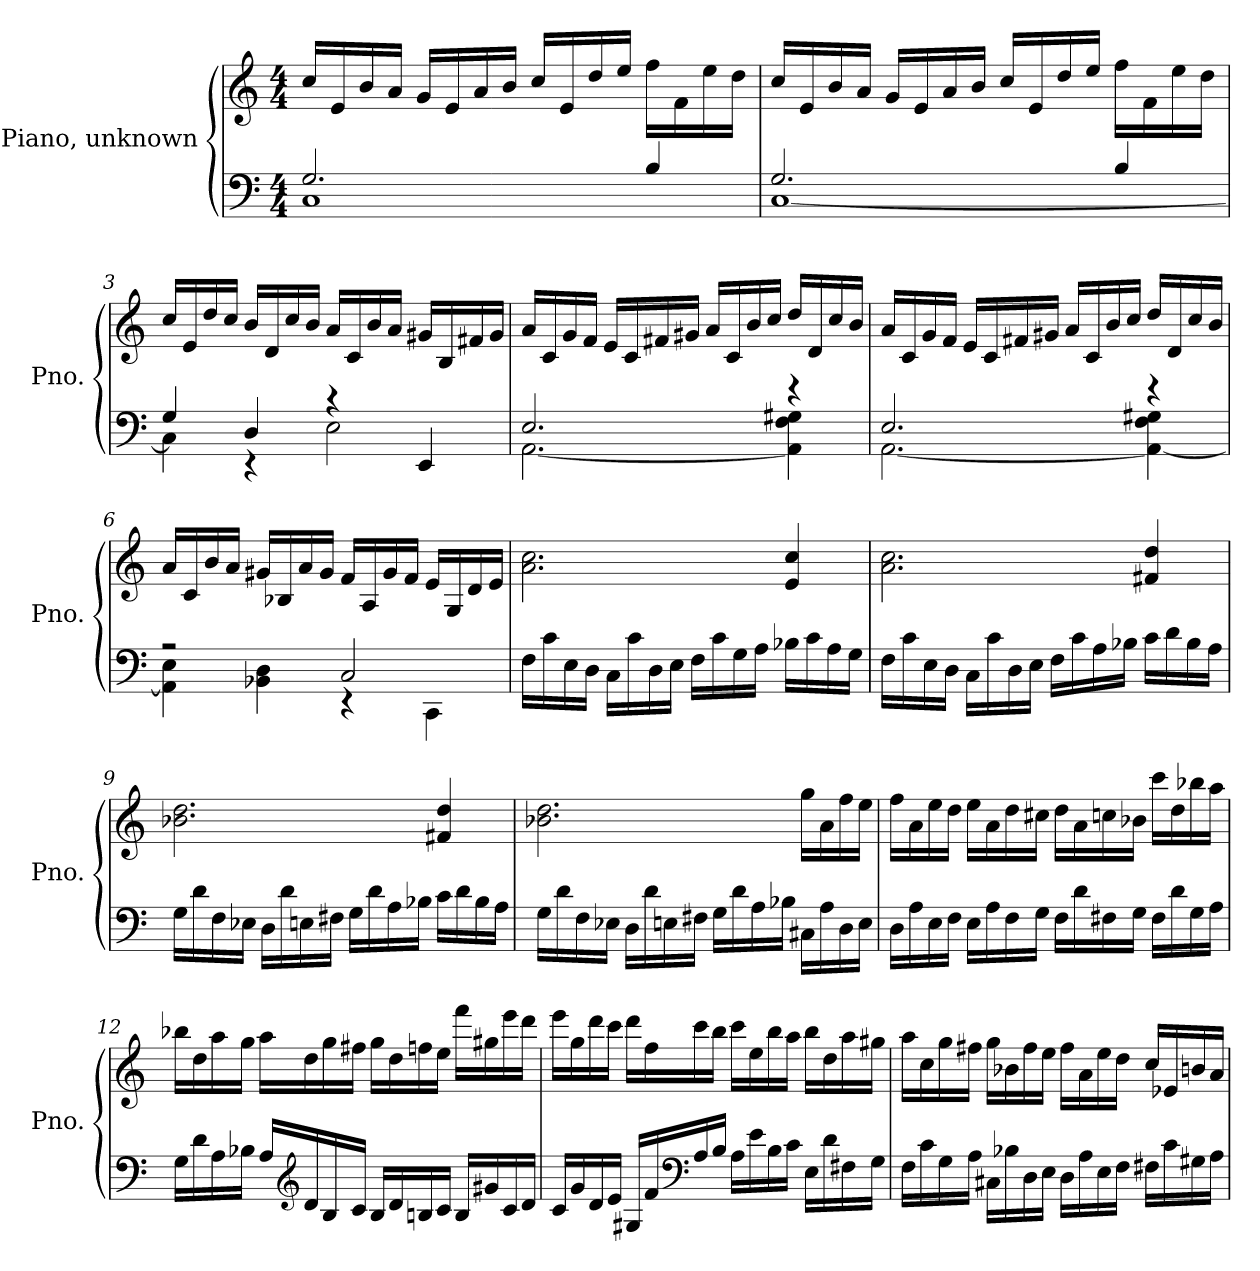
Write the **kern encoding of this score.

**kern	**kern
*part1	*part1
*staff2	*staff1
*I"Piano, unknown	*
*I'Pno.	*
*clefF4	*clefG2
*k[]	*k[]
*M4/4	*M4/4
*MM120	*MM120
=1	=1
*^	*
2.G/	1C	16cc/LL
.	.	16e/
.	.	16b/
.	.	16a/JJ
.	.	16g/LL
.	.	16e/
.	.	16a/
.	.	16b/JJ
.	.	16cc/LL
.	.	16e/
.	.	16dd/
.	.	16ee/JJ
4B/	.	16ff\LL
.	.	16f\
.	.	16ee\
.	.	16dd\JJ
=2	=2	=2
2.G/	[1C	16cc/LL
.	.	16e/
.	.	16b/
.	.	16a/JJ
.	.	16g/LL
.	.	16e/
.	.	16a/
.	.	16b/JJ
.	.	16cc/LL
.	.	16e/
.	.	16dd/
.	.	16ee/JJ
4B/	.	16ff\LL
.	.	16f\
.	.	16ee\
.	.	16dd\JJ
!!LO:LB:g=z
=3	=3	=3
4G/	4C\]	16cc/LL
.	.	16e/
.	.	16dd/
.	.	16cc/JJ
4D/	4r	16b/LL
.	.	16d/
.	.	16cc/
.	.	16b/JJ
4r	2E\	16a/LL
.	.	16c/
.	.	16b/
.	.	16a/JJ
4EE/	.	16g#X/LL
.	.	16B/
.	.	16f#X/
.	.	16g#/JJ
=4	=4	=4
2.E/	[2.AA\	16a/LL
.	.	16c/
.	.	16g/
.	.	16f/JJ
.	.	16e/LL
.	.	16c/
.	.	16f#X/
.	.	16g#X/JJ
.	.	16a/LL
.	.	16c/
.	.	16b/
.	.	16cc/JJ
4r	4AA\] 4F\ 4G#X\	16dd/LL
.	.	16d/
.	.	16cc/
.	.	16b/JJ
!!LO:LB:g=z
=5	=5	=5
2.E/	[2.AA\	16a/LL
.	.	16c/
.	.	16g/
.	.	16f/JJ
.	.	16e/LL
.	.	16c/
.	.	16f#X/
.	.	16g#X/JJ
.	.	16a/LL
.	.	16c/
.	.	16b/
.	.	16cc/JJ
4r	4AA\_ 4F\ 4G#X\	16dd/LL
.	.	16d/
.	.	16cc/
.	.	16b/JJ
=6	=6	=6
2r	4AA\] 4E\	16a/LL
.	.	16c/
.	.	16b/
.	.	16a/JJ
.	4BB-X\ 4D\	16g#X/LL
.	.	16B-X/
.	.	16a/
.	.	16g#/JJ
2C/	4r	16f/LL
.	.	16A/
.	.	16g#/
.	.	16f/JJ
.	4CC\	16e/LL
.	.	16G/
.	.	16d/
.	.	16e/JJ
*v	*v	*
!!LO:LB:g=z
=7	=7
16F\LL	2.a\ 2.cc\
16c\	.
16E\	.
16D\JJ	.
16C\LL	.
16c\	.
16D\	.
16E\JJ	.
16F\LL	.
16c\	.
16G\	.
16A\JJ	.
16B-X\LL	4e/ 4cc/
16c\	.
16A\	.
16G\JJ	.
=8	=8
16F\LL	2.a\ 2.cc\
16c\	.
16E\	.
16D\JJ	.
16C\LL	.
16c\	.
16D\	.
16E\JJ	.
16F\LL	.
16c\	.
16A\	.
16B-X\JJ	.
16c\LL	4f#X/ 4dd/
16d\	.
16B-\	.
16A\JJ	.
!!LO:LB:g=z
=9	=9
16G\LL	2.b-X\ 2.dd\
16d\	.
16F\	.
16E-X\JJ	.
16D\LL	.
16d\	.
16En\	.
16F#X\JJ	.
16G\LL	.
16d\	.
16A\	.
16B-X\JJ	.
16c\LL	4f#X/ 4dd/
16d\	.
16B-\	.
16A\JJ	.
=10	=10
16G\LL	2.b-X\ 2.dd\
16d\	.
16F\	.
16E-X\JJ	.
16D\LL	.
16d\	.
16En\	.
16F#X\JJ	.
16G\LL	.
16d\	.
16A\	.
16B-X\JJ	.
16C#X\LL	16gg\LL
16A\	16a\
16D\	16ff\
16E\JJ	16ee\JJ
!!LO:LB:g=z
=11	=11
16D\LL	16ff\LL
16A\	16a\
16E\	16ee\
16F\JJ	16dd\JJ
16E\LL	16ee\LL
16A\	16a\
16F\	16dd\
16G\JJ	16cc#X\JJ
16F\LL	16dd\LL
16d\	16a\
16F#X\	16ccn\
16G\JJ	16b-X\JJ
16F#\LL	16ccc\LL
16d\	16dd\
16G\	16bb-X\
16A\JJ	16aa\JJ
=12	=12
16G\LL	16bb-X\LL
16d\	16dd\
16A\	16aa\
16B-X\JJ	16gg\JJ
16A/LL	16aa\LL
*clefG2	*
16d/	16dd\
16B-/	16gg\
16c/JJ	16ff#X\JJ
16B-/LL	16gg\LL
16d/	16dd\
16Bn/	16ffn\
16c/JJ	16ee\JJ
16B/LL	16fff\LL
16g#X/	16gg#X\
16c/	16eee\
16d/JJ	16ddd\JJ
!!LO:PB:g=z
=13	=13
16c/LL	16eee\LL
16g/	16gg\
16d/	16ddd\
16e/JJ	16ccc\JJ
16G#X/LL	16ddd\LL
16f/	16ff\
*clefF4	*
16A/	16ccc\
16B/JJ	16bb\JJ
16A\LL	16ccc\LL
16e\	16ee\
16B\	16bb\
16c\JJ	16aa\JJ
16E\LL	16bb\LL
16d\	16dd\
16F#X\	16aa\
16G#\JJ	16gg#X\JJ
=14	=14
16F\LL	16aa\LL
16c\	16cc\
16G\	16gg\
16A\JJ	16ff#X\JJ
16C#X\LL	16gg\LL
16B-X\	16b-X\
16D\	16ff#\
16E\JJ	16ee\JJ
16D\LL	16ff#\LL
16A\	16a\
16E\	16ee\
16F\JJ	16dd\JJ
16F#X\LL	16cc/LL
16c\	16e-X/
16G#X\	16bn/
16A\JJ	16a/JJ
=	=
*-	*-
